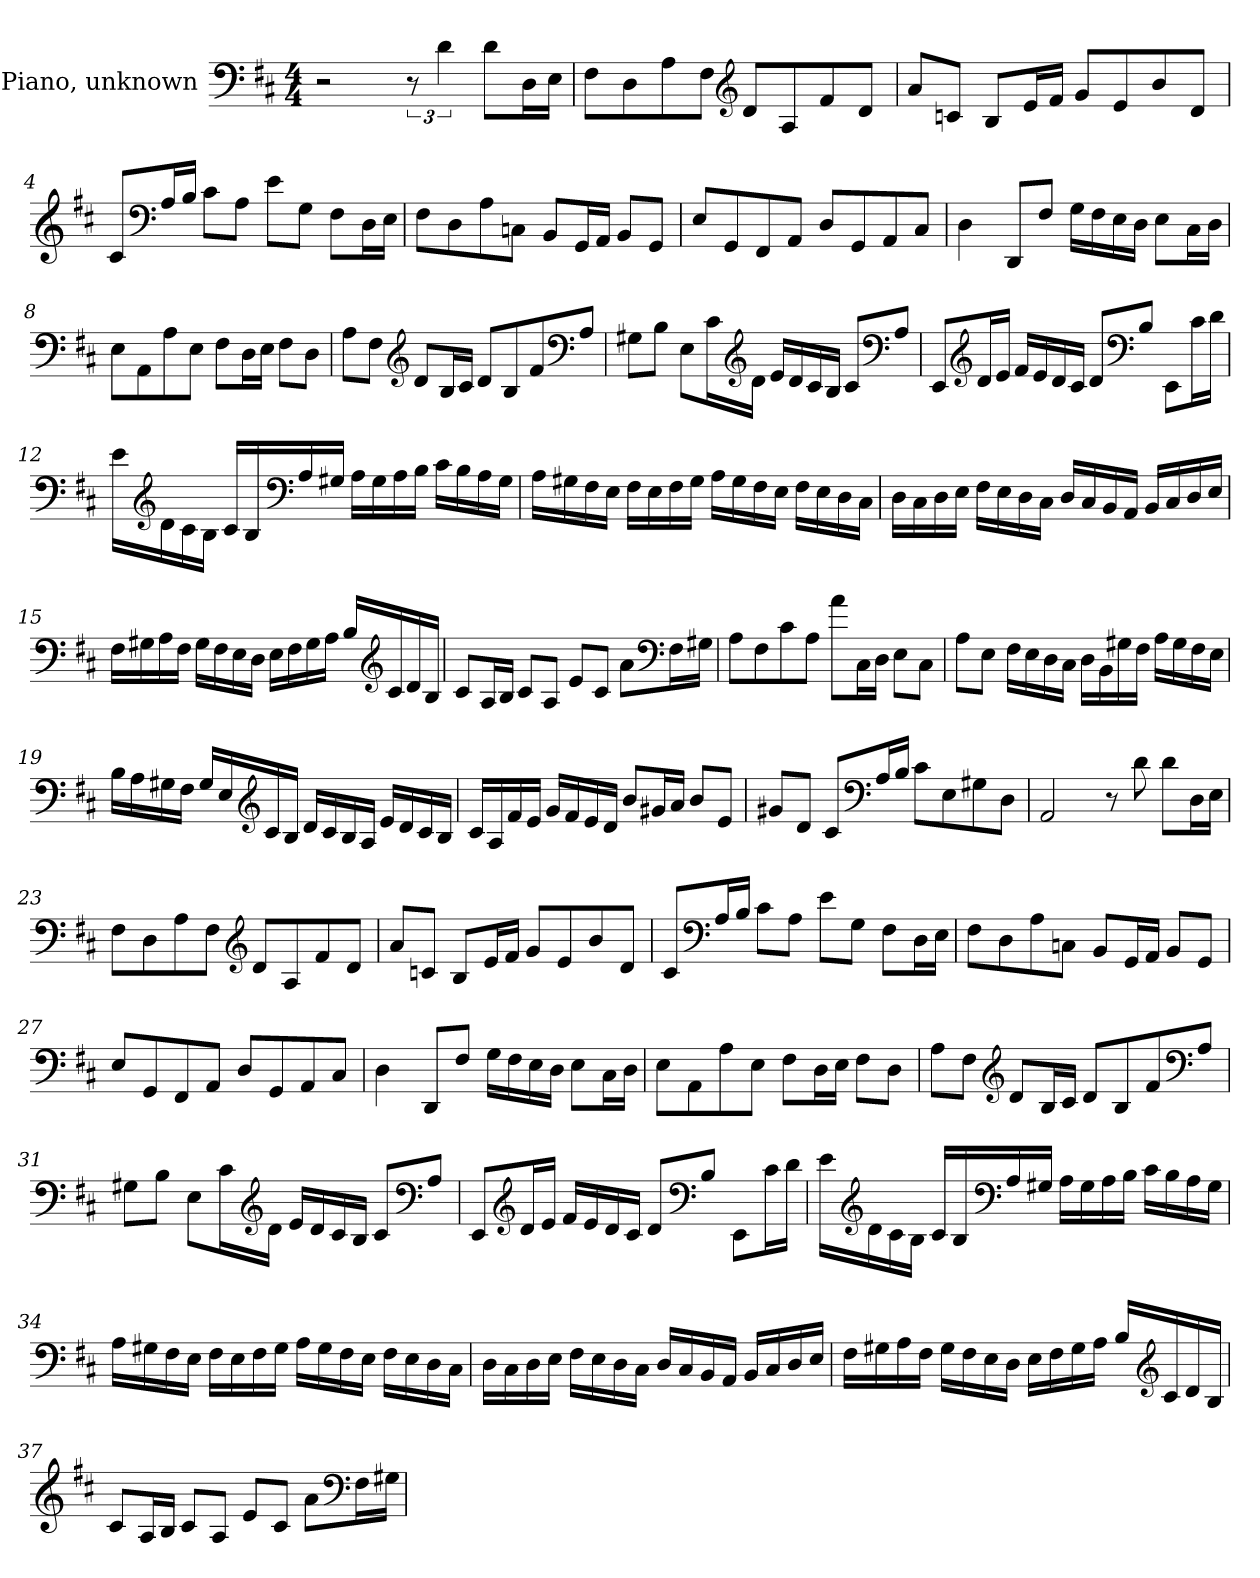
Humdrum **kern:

**kern
*part1
*staff1
*I"Piano, unknown
*I'Pno.
*clefF4
*k[f#c#]
*M4/4
*MM120
=1
2r
12r
6d\
8d\L
16D\L
16E\JJ
=2
8F#\L
8D\
8A\
8F#\J
*clefG2
8d/L
8A/
8f#/
8d/J
=3
8a/L
8cn/J
8B/L
16e/L
16f#/JJ
8g/L
8e/
8b/
8d/J
=4
8c#/L
*clefF4
16A/L
16B/JJ
8c#\L
8A\J
8e\L
8G\J
8F#\L
16D\L
16E\JJ
!!LO:LB:g=z
=5
8F#\L
8D\
8A\
8Cn\J
8BB/L
16GG/L
16AA/JJ
8BB/L
8GG/J
=6
8E/L
8GG/
8FF#/
8AA/J
8D/L
8GG/
8AA/
8C#/J
=7
4D\
8DD/L
8F#/J
16G\LL
16F#\
16E\
16D\JJ
8E\L
16C#\L
16D\JJ
=8
8E\L
8AA\
8A\
8E\J
8F#\L
16D\L
16E\JJ
8F#\L
8D\J
!!LO:LB:g=z
=9
8A\L
8F#\J
*clefG2
8d/L
16B/L
16c#/JJ
8d/L
8B/
8f#/
*clefF4
8A/J
=10
8G#X\L
8B\J
8E\L
16c#\L
*clefG2
16d\JJ
16e/LL
16d/
16c#/
16B/JJ
8c#/L
*clefF4
8A/J
=11
8EE/L
*clefG2
16d/L
16e/JJ
16f#/LL
16e/
16d/
16c#/JJ
8d/L
*clefF4
8B/J
8EE\L
16c#\L
16d\JJ
!!LO:LB:g=z
=12
16e\LL
*clefG2
16d\
16c#\
16B\JJ
16c#/LL
16B/
*clefF4
16A/
16G#X/JJ
16A\LL
16G#\
16A\
16B\JJ
16c#\LL
16B\
16A\
16G#\JJ
=13
16A\LL
16G#X\
16F#\
16E\JJ
16F#\LL
16E\
16F#\
16G#\JJ
16A\LL
16G#\
16F#\
16E\JJ
16F#\LL
16E\
16D\
16C#\JJ
!!LO:LB:g=z
=14
16D\LL
16C#\
16D\
16E\JJ
16F#\LL
16E\
16D\
16C#\JJ
16D/LL
16C#/
16BB/
16AA/JJ
16BB/LL
16C#/
16D/
16E/JJ
=15
16F#\LL
16G#X\
16A\
16F#\JJ
16G#\LL
16F#\
16E\
16D\JJ
16E\LL
16F#\
16G#\
16A\JJ
16B/LL
*clefG2
16c#/
16d/
16B/JJ
!!LO:LB:g=z
=16
8c#/L
16A/L
16B/JJ
8c#/L
8A/J
8e/L
8c#/J
8a\L
*clefF4
16F#\L
16G#X\JJ
=17
8A\L
8F#\
8c#\
8A\J
8a\L
16C#\L
16D\JJ
8E\L
8C#\J
=18
8A\L
8E\J
16F#\LL
16E\
16D\
16C#\JJ
16D\LL
16BB\
16G#X\
16F#\JJ
16A\LL
16G#\
16F#\
16E\JJ
!!LO:LB:g=z
=19
16B\LL
16A\
16G#X\
16F#\JJ
16G#/LL
16E/
*clefG2
16c#/
16B/JJ
16d/LL
16c#/
16B/
16A/JJ
16e/LL
16d/
16c#/
16B/JJ
=20
16c#/LL
16A/
16f#/
16e/JJ
16g/LL
16f#/
16e/
16d/JJ
8b/L
16g#X/L
16a/JJ
8b/L
8e/J
=21
8g#X/L
8d/J
8c#/L
*clefF4
16A/L
16B/JJ
8c#\L
8E\
8G#X\
8D\J
!!LO:LB:g=z
=22
2AA/
8r
8d\
8d\L
16D\L
16E\JJ
=23
8F#\L
8D\
8A\
8F#\J
*clefG2
8d/L
8A/
8f#/
8d/J
=24
8a/L
8cn/J
8B/L
16e/L
16f#/JJ
8g/L
8e/
8b/
8d/J
=25
8c#/L
*clefF4
16A/L
16B/JJ
8c#\L
8A\J
8e\L
8G\J
8F#\L
16D\L
16E\JJ
!!LO:LB:g=z
=26
8F#\L
8D\
8A\
8Cn\J
8BB/L
16GG/L
16AA/JJ
8BB/L
8GG/J
=27
8E/L
8GG/
8FF#/
8AA/J
8D/L
8GG/
8AA/
8C#/J
=28
4D\
8DD/L
8F#/J
16G\LL
16F#\
16E\
16D\JJ
8E\L
16C#\L
16D\JJ
=29
8E\L
8AA\
8A\
8E\J
8F#\L
16D\L
16E\JJ
8F#\L
8D\J
!!LO:LB:g=z
=30
8A\L
8F#\J
*clefG2
8d/L
16B/L
16c#/JJ
8d/L
8B/
8f#/
*clefF4
8A/J
=31
8G#X\L
8B\J
8E\L
16c#\L
*clefG2
16d\JJ
16e/LL
16d/
16c#/
16B/JJ
8c#/L
*clefF4
8A/J
=32
8EE/L
*clefG2
16d/L
16e/JJ
16f#/LL
16e/
16d/
16c#/JJ
8d/L
*clefF4
8B/J
8EE\L
16c#\L
16d\JJ
!!LO:LB:g=z
=33
16e\LL
*clefG2
16d\
16c#\
16B\JJ
16c#/LL
16B/
*clefF4
16A/
16G#X/JJ
16A\LL
16G#\
16A\
16B\JJ
16c#\LL
16B\
16A\
16G#\JJ
=34
16A\LL
16G#X\
16F#\
16E\JJ
16F#\LL
16E\
16F#\
16G#\JJ
16A\LL
16G#\
16F#\
16E\JJ
16F#\LL
16E\
16D\
16C#\JJ
!!LO:PB:g=z
=35
16D\LL
16C#\
16D\
16E\JJ
16F#\LL
16E\
16D\
16C#\JJ
16D/LL
16C#/
16BB/
16AA/JJ
16BB/LL
16C#/
16D/
16E/JJ
=36
16F#\LL
16G#X\
16A\
16F#\JJ
16G#\LL
16F#\
16E\
16D\JJ
16E\LL
16F#\
16G#\
16A\JJ
16B/LL
*clefG2
16c#/
16d/
16B/JJ
!!LO:LB:g=z
=37
8c#/L
16A/L
16B/JJ
8c#/L
8A/J
8e/L
8c#/J
8a\L
*clefF4
16F#\L
16G#X\JJ
=
*-
